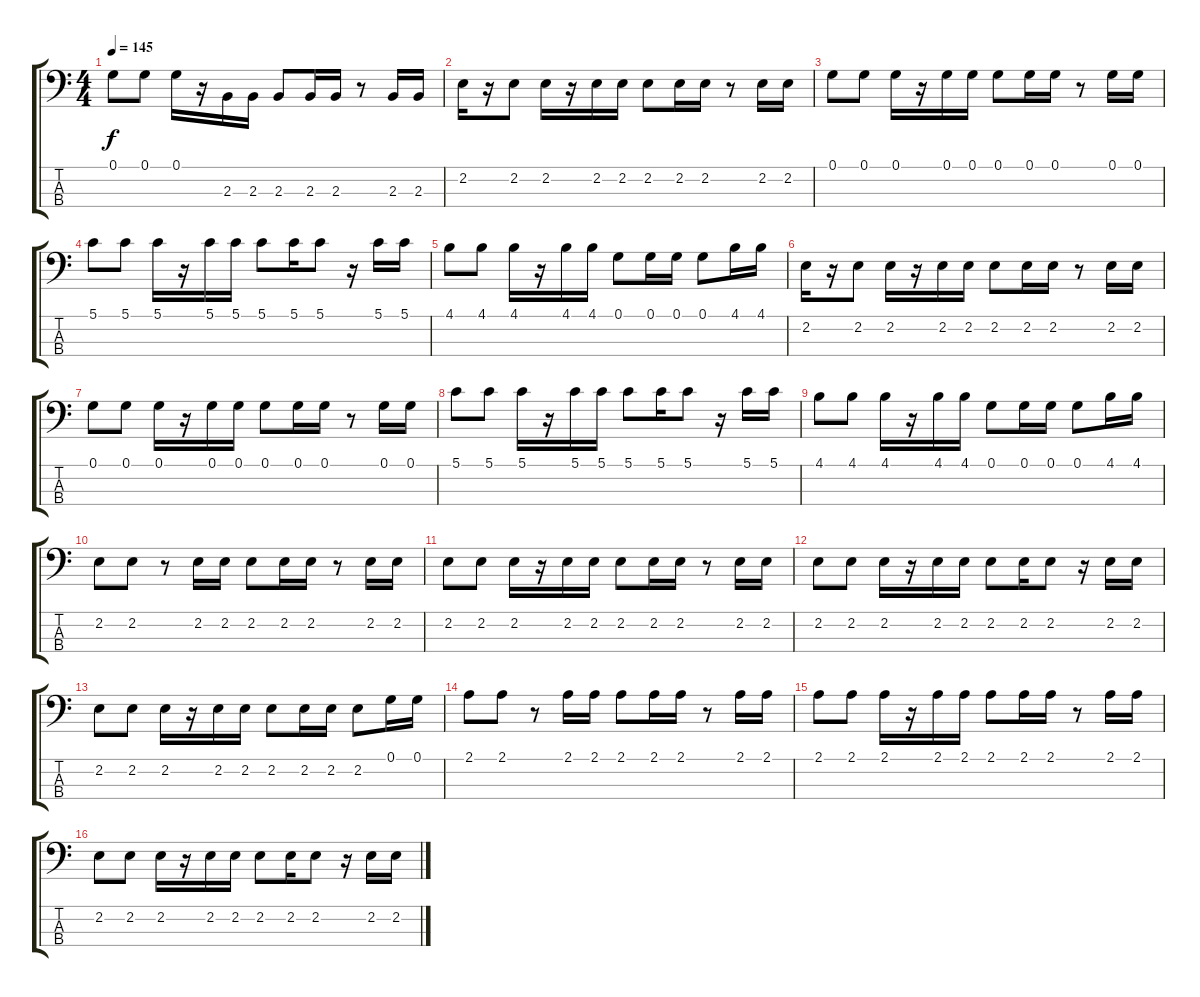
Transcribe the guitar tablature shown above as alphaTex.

\track "" {instrument electricbassfinger}
\staff {score tabs}
\tuning (G2 D2 A1 E1) {hide}
\ts (4 4)
\tempo 145
\clef f4
\ks c
0.1.8{dy f} 0.1.8 0.1.16 r.16 2.3.16 2.3.16 2.3.8 2.3.16 2.3.16 r.8 2.3.16 2.3.16 |
2.2.16 r.16 2.2.8 2.2.16 r.16 2.2.16 2.2.16 2.2.8 2.2.16 2.2.16 r.8 2.2.16 2.2.16 |
0.1.8 0.1.8 0.1.16 r.16 0.1.16 0.1.16 0.1.8 0.1.16 0.1.16 r.8 0.1.16 0.1.16 |
5.1.8 5.1.8 5.1.16 r.16 5.1.16 5.1.16 5.1.8 5.1.16 5.1.8 r.16 5.1.16 5.1.16 |
4.1.8 4.1.8 4.1.16 r.16 4.1.16 4.1.16 0.1.8 0.1.16 0.1.16 0.1.8 4.1.16 4.1.16 |
2.2.16 r.16 2.2.8 2.2.16 r.16 2.2.16 2.2.16 2.2.8 2.2.16 2.2.16 r.8 2.2.16 2.2.16 |
0.1.8 0.1.8 0.1.16 r.16 0.1.16 0.1.16 0.1.8 0.1.16 0.1.16 r.8 0.1.16 0.1.16 |
5.1.8 5.1.8 5.1.16 r.16 5.1.16 5.1.16 5.1.8 5.1.16 5.1.8 r.16 5.1.16 5.1.16 |
4.1.8 4.1.8 4.1.16 r.16 4.1.16 4.1.16 0.1.8 0.1.16 0.1.16 0.1.8 4.1.16 4.1.16 |
2.2.8 2.2.8 r.8 2.2.16 2.2.16 2.2.8 2.2.16 2.2.16 r.8 2.2.16 2.2.16 |
2.2.8 2.2.8 2.2.16 r.16 2.2.16 2.2.16 2.2.8 2.2.16 2.2.16 r.8 2.2.16 2.2.16 |
2.2.8 2.2.8 2.2.16 r.16 2.2.16 2.2.16 2.2.8 2.2.16 2.2.8 r.16 2.2.16 2.2.16 |
2.2.8 2.2.8 2.2.16 r.16 2.2.16 2.2.16 2.2.8 2.2.16 2.2.16 2.2.8 0.1.16 0.1.16 |
2.1.8 2.1.8 r.8 2.1.16 2.1.16 2.1.8 2.1.16 2.1.16 r.8 2.1.16 2.1.16 |
2.1.8 2.1.8 2.1.16 r.16 2.1.16 2.1.16 2.1.8 2.1.16 2.1.16 r.8 2.1.16 2.1.16 |
2.2.8 2.2.8 2.2.16 r.16 2.2.16 2.2.16 2.2.8 2.2.16 2.2.8 r.16 2.2.16 2.2.16
